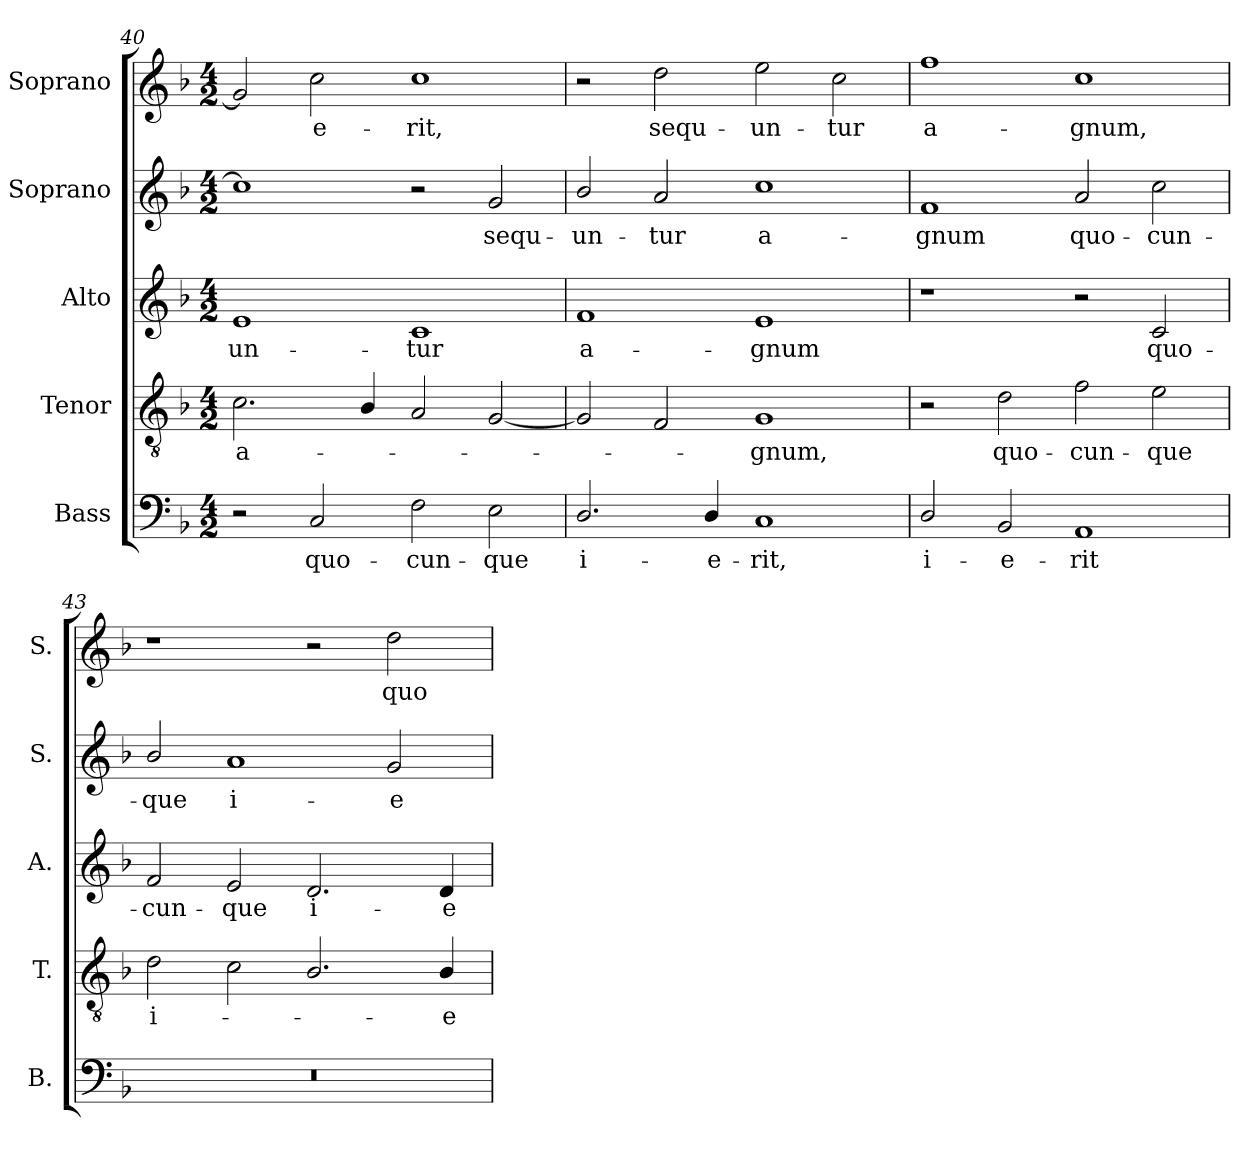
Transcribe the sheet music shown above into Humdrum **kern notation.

**kern	**text	**kern	**text	**kern	**text	**kern	**text	**kern	**text
*part5	*part5	*part4	*part4	*part3	*part3	*part2	*part2	*part1	*part1
*staff5	*staff5	*staff4	*staff4	*staff3	*staff3	*staff2	*staff2	*staff1	*staff1
*I"Bass	*	*I"Tenor	*	*I"Alto	*	*I"Soprano	*	*I"Soprano	*
*I'B.	*	*I'T.	*	*I'A.	*	*I'S.	*	*I'S.	*
*clefF4	*	*clefGv2	*	*clefG2	*	*clefG2	*	*clefG2	*
*	*	*ITrd7c12	*	*	*	*	*	*	*
*k[b-]	*	*k[b-]	*	*k[b-]	*	*k[b-]	*	*k[b-]	*
*F:	*	*F:	*	*F:	*	*F:	*	*F:	*
*M4/2	*	*M4/2	*	*M4/2	*	*M4/2	*	*M4/2	*
=40	=40	=40	=40	=40	=40	=40	=40	=40	=40
!	!	!	!LO:LY:b:color=#000000	!	!	!	!	!	!
!	!	!	!	!	!LO:LY:b:color=#000000	!	!	!	!
2r	.	2.Ci\	a-	1ei	-un-	1cci]	.	2gi/]	.
!	!LO:LY:b:color=#000000	!	!	!	!	!	!	!	!
!	!	!	!	!	!	!	!	!	!LO:LY:b:color=#000000
2Ci/	quo-	.	.	.	.	.	.	2cci\	-e-
.	.	4BB-i/	.	.	.	.	.	.	.
!	!LO:LY:b:color=#000000	!	!	!	!	!	!	!	!
!	!	!	!	!	!LO:LY:b:color=#000000	!	!	!	!
!	!	!	!	!	!	!	!	!	!LO:LY:b:color=#000000
2Fi\	-cun-	2AAi/	.	1ci	-tur	2r	.	1cci	-rit,
!	!LO:LY:b:color=#000000	!	!	!	!	!	!	!	!
!	!	!	!	!	!	!	!LO:LY:b:color=#000000	!	!
2Ei\	-que	[2GGi/	.	.	.	2gi/	sequ-	.	.
!!LO:LB:g=z
=41	=41	=41	=41	=41	=41	=41	=41	=41	=41
!	!LO:LY:b:color=#000000	!	!	!	!	!	!	!	!
!	!	!	!	!	!LO:LY:b:color=#000000	!	!	!	!
!	!	!	!	!	!	!	!LO:LY:b:color=#000000	!	!
2.Di/	i-	2GGi/]	.	1fi	a-	2b-i/	-un-	2r	.
!	!	!	!	!	!	!	!LO:LY:b:color=#000000	!	!
!	!	!	!	!	!	!	!	!	!LO:LY:b:color=#000000
.	.	2FFi/	.	.	.	2ai/	-tur	2ddi\	sequ-
!	!LO:LY:b:color=#000000	!	!	!	!	!	!	!	!
4Di/	-e-	.	.	.	.	.	.	.	.
!	!LO:LY:b:color=#000000	!	!	!	!	!	!	!	!
!	!	!	!LO:LY:b:color=#000000	!	!	!	!	!	!
!	!	!	!	!	!LO:LY:b:color=#000000	!	!	!	!
!	!	!	!	!	!	!	!LO:LY:b:color=#000000	!	!
!	!	!	!	!	!	!	!	!	!LO:LY:b:color=#000000
1Ci	-rit,	1GGi	-gnum,	1ei	-gnum	1cci	a-	2eei\	-un-
!	!	!	!	!	!	!	!	!	!LO:LY:b:color=#000000
.	.	.	.	.	.	.	.	2cci\	-tur
=42	=42	=42	=42	=42	=42	=42	=42	=42	=42
!	!LO:LY:b:color=#000000	!	!	!	!	!	!	!	!
!	!	!	!	!	!	!	!LO:LY:b:color=#000000	!	!
!	!	!	!	!	!	!	!	!	!LO:LY:b:color=#000000
2Di/	i-	2r	.	1r	.	1fi	-gnum	1ffi	a-
!	!LO:LY:b:color=#000000	!	!	!	!	!	!	!	!
!	!	!	!LO:LY:b:color=#000000	!	!	!	!	!	!
2BB-i/	-e-	2Di\	quo-	.	.	.	.	.	.
!	!LO:LY:b:color=#000000	!	!	!	!	!	!	!	!
!	!	!	!LO:LY:b:color=#000000	!	!	!	!	!	!
!	!	!	!	!	!	!	!LO:LY:b:color=#000000	!	!
!	!	!	!	!	!	!	!	!	!LO:LY:b:color=#000000
1AAi	-rit	2Fi\	-cun-	2r	.	2ai/	quo-	1cci	-gnum,
!	!	!	!LO:LY:b:color=#000000	!	!	!	!	!	!
!	!	!	!	!	!LO:LY:b:color=#000000	!	!	!	!
!	!	!	!	!	!	!	!LO:LY:b:color=#000000	!	!
.	.	2Ei\	-que	2ci/	quo-	2cci\	-cun-	.	.
=43	=43	=43	=43	=43	=43	=43	=43	=43	=43
!LO:N:vis=1	!	!	!	!	!	!	!	!	!
!	!	!	!LO:LY:b:color=#000000	!	!	!	!	!	!
!	!	!	!	!	!LO:LY:b:color=#000000	!	!	!	!
!	!	!	!	!	!	!	!LO:LY:b:color=#000000	!	!
0r	.	2Di\	i-	2fi/	-cun-	2b-i/	-que	1r	.
!	!	!	!	!	!LO:LY:b:color=#000000	!	!	!	!
!	!	!	!	!	!	!	!LO:LY:b:color=#000000	!	!
.	.	2Ci\	.	2ei/	-que	1ai	i-	.	.
!	!	!	!	!	!LO:LY:b:color=#000000	!	!	!	!
.	.	2.BB-i/	.	2.di/	i-	.	.	2r	.
!	!	!	!	!	!	!	!LO:LY:b:color=#000000	!	!
!	!	!	!	!	!	!	!	!	!LO:LY:b:color=#000000
.	.	.	.	.	.	2gi/	-e-	2ddi\	quo-
!	!	!	!LO:LY:b:color=#000000	!	!	!	!	!	!
!	!	!	!	!	!LO:LY:b:color=#000000	!	!	!	!
.	.	4BB-i/	-e-	4di/	-e-	.	.	.	.
=	=	=	=	=	=	=	=	=	=
*-	*-	*-	*-	*-	*-	*-	*-	*-	*-
